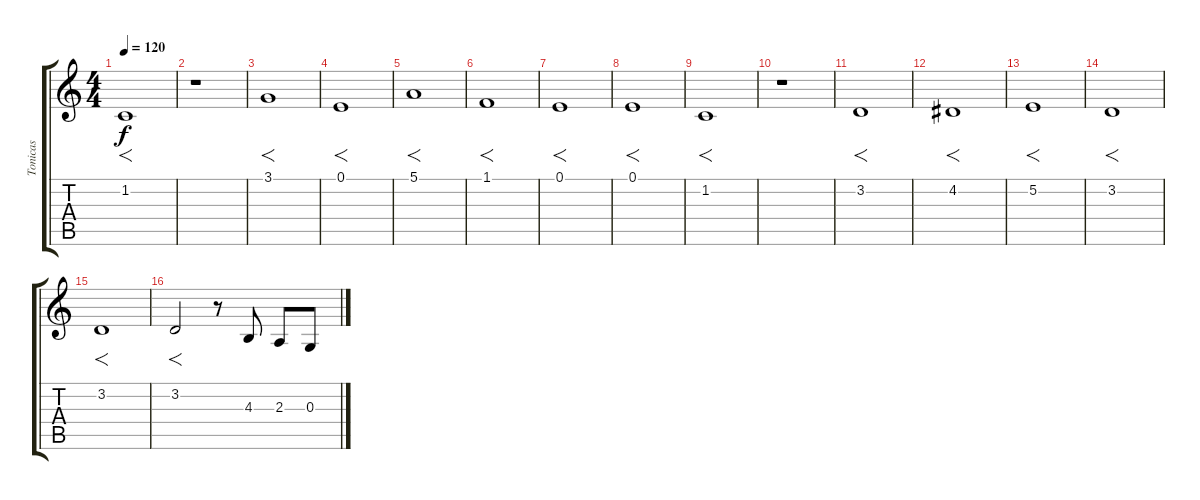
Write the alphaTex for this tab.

\track ("Tonicas" "Tonicas") {instrument lead8bassandlead}
\staff {score tabs}
\tuning (E4 B3 G3 D3 A2 E2) {hide}
\ts (4 4)
\tempo 120
\clef g2
\ks c
1.2.1{f dy f} |
r.1 |
3.1.1{f} |
0.1.1{f} |
5.1.1{f} |
1.1.1{f} |
0.1.1{f} |
0.1.1{f} |
1.2.1{f} |
r.1 |
3.2.1{f} |
4.2.1{f} |
5.2.1{f} |
3.2.1{f} |
3.2.1{f} |
3.2.2{f} r.8 4.3.8 2.3.8 0.3.8
